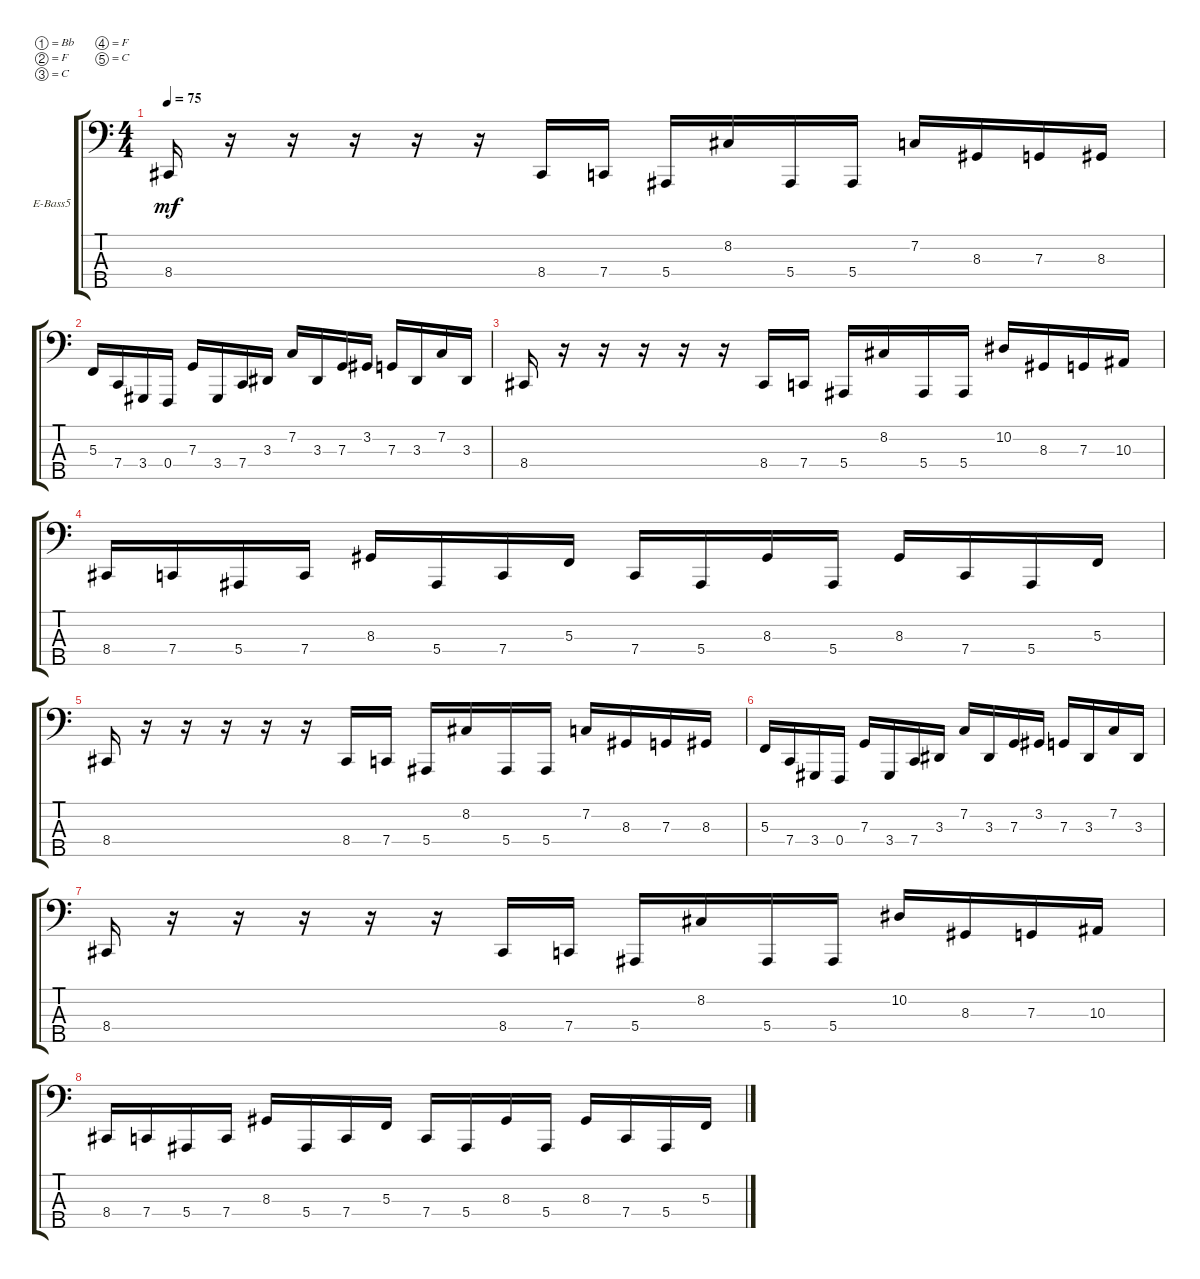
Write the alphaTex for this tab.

\bracketExtendMode groupsimilarinstruments
\firstSystemTrackNameOrientation horizontal
\otherSystemsTrackNameOrientation horizontal
\track ("bass" "E-Bass5") {instrument electricbassfinger}
\staff {score tabs}
\tuning (Bb1 F1 C1 F0 C0)
\ts (4 4)
\tempo 75
\clef f4
\ks c
8.4.16{dy mf} r.16 r.16 r.16 r.16 r.16 8.4.16 7.4.16 5.4.16 8.2.16 5.4.16 5.4.16 7.2.16 8.3.16 7.3.16 8.3.16 |
5.3.16 7.4.16 3.4.16 0.4.16 7.3.16 3.4.16 7.4.16 3.3.16 7.2.16 3.3.16 7.3.16 3.2.16 7.3.16 3.3.16 7.2.16 3.3.16 |
8.4.16 r.16 r.16 r.16 r.16 r.16 8.4.16 7.4.16 5.4.16 8.2.16 5.4.16 5.4.16 10.2.16 8.3.16 7.3.16 10.3.16 |
8.4.16 7.4.16 5.4.16 7.4.16 8.3.16 5.4.16 7.4.16 5.3.16 7.4.16 5.4.16 8.3.16 5.4.16 8.3.16 7.4.16 5.4.16 5.3.16 |
8.4.16 r.16 r.16 r.16 r.16 r.16 8.4.16 7.4.16 5.4.16 8.2.16 5.4.16 5.4.16 7.2.16 8.3.16 7.3.16 8.3.16 |
5.3.16 7.4.16 3.4.16 0.4.16 7.3.16 3.4.16 7.4.16 3.3.16 7.2.16 3.3.16 7.3.16 3.2.16 7.3.16 3.3.16 7.2.16 3.3.16 |
8.4.16 r.16 r.16 r.16 r.16 r.16 8.4.16 7.4.16 5.4.16 8.2.16 5.4.16 5.4.16 10.2.16 8.3.16 7.3.16 10.3.16 |
8.4.16 7.4.16 5.4.16 7.4.16 8.3.16 5.4.16 7.4.16 5.3.16 7.4.16 5.4.16 8.3.16 5.4.16 8.3.16 7.4.16 5.4.16 5.3.16
